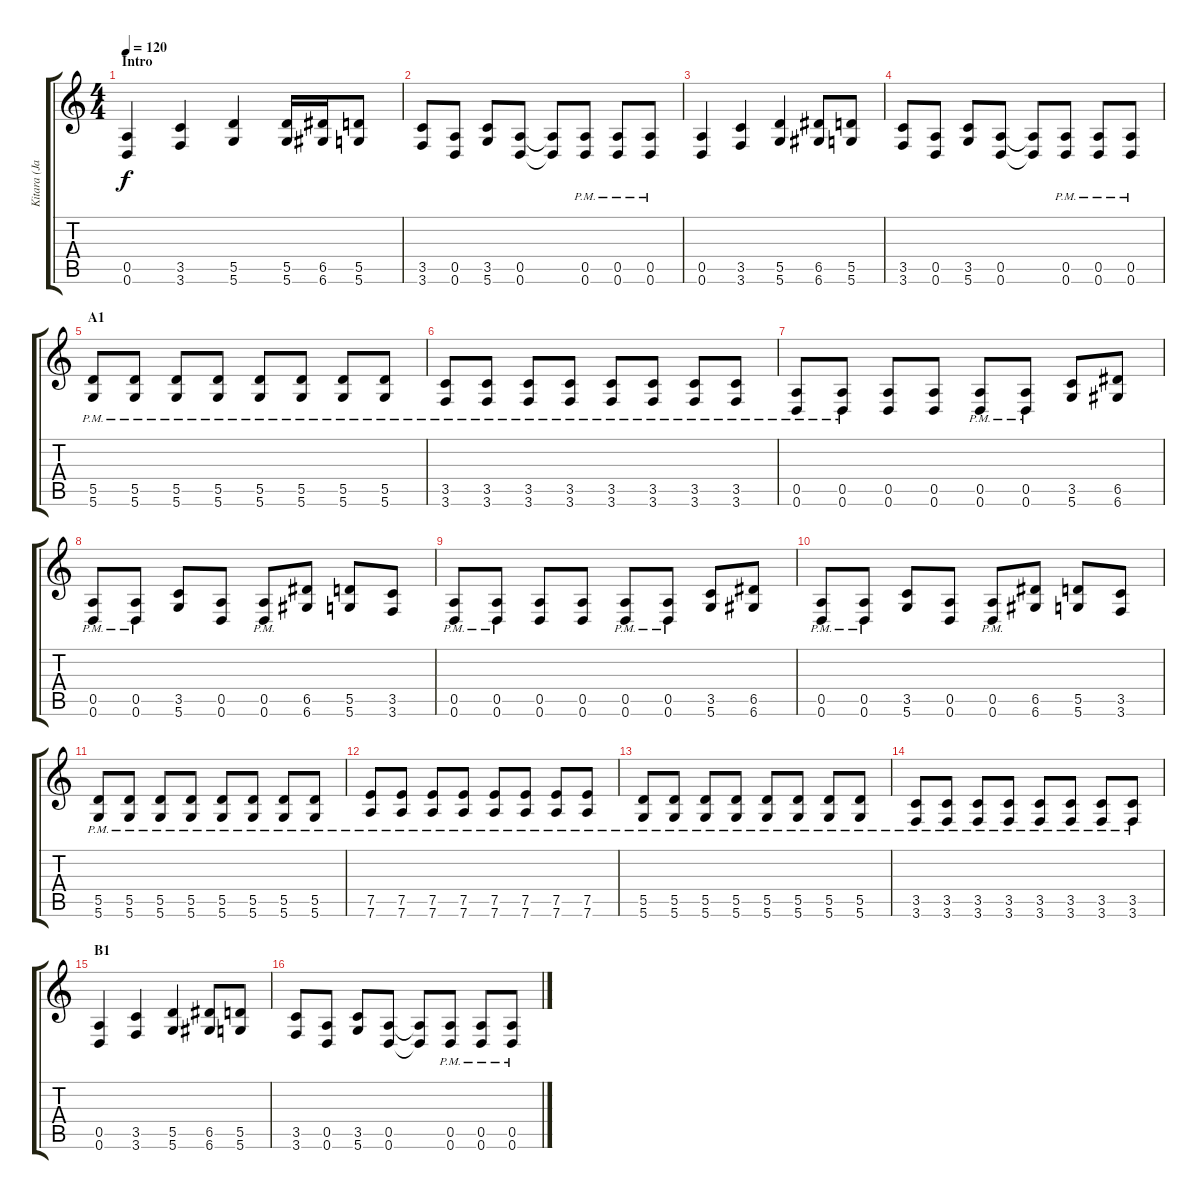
\track ("Kitara (Jarkko Petosalmi)" "Kitara (Ja") {instrument distortionguitar}
\staff {score tabs}
\tuning (E4 B3 G3 D3 A2 D2) {hide}
\ts (4 4)
\section ("" "Intro")
\tempo 120
\clef g2
\ks c
(0.5 0.6).4{dy f instrument distortionguitar} (3.5 3.6).4 (5.5 5.6).4 (5.5 5.6).16 (6.5 6.6).16 (5.5 5.6).8 |
(3.5 3.6).8 (0.5 0.6).8 (3.5 5.6).8 (0.5 0.6).8 (0.5{t} 0.6{t}).8 (0.5{pm} 0.6{pm}).8 (0.5{pm} 0.6{pm}).8 (0.5{pm} 0.6{pm}).8 |
(0.5 0.6).4 (3.5 3.6).4 (5.5 5.6).4 (6.5 6.6).8 (5.5 5.6).8 |
(3.5 3.6).8 (0.5 0.6).8 (3.5 5.6).8 (0.5 0.6).8 (0.5{t} 0.6{t}).8 (0.5{pm} 0.6{pm}).8 (0.5{pm} 0.6{pm}).8 (0.5{pm} 0.6{pm}).8 |
\section ("" "A1")
(5.5{pm} 5.6{pm}).8 (5.5{pm} 5.6{pm}).8 (5.5{pm} 5.6{pm}).8 (5.5{pm} 5.6{pm}).8 (5.5{pm} 5.6{pm}).8 (5.5{pm} 5.6{pm}).8 (5.5{pm} 5.6{pm}).8 (5.5{pm} 5.6{pm}).8 |
(3.5{pm} 3.6{pm}).8 (3.5{pm} 3.6{pm}).8 (3.5{pm} 3.6{pm}).8 (3.5{pm} 3.6{pm}).8 (3.5{pm} 3.6{pm}).8 (3.5{pm} 3.6{pm}).8 (3.5{pm} 3.6{pm}).8 (3.5{pm} 3.6{pm}).8 |
(0.5{pm} 0.6{pm}).8 (0.5{pm} 0.6{pm}).8 (0.5 0.6).8 (0.5 0.6).8 (0.5{pm} 0.6{pm}).8 (0.5{pm} 0.6{pm}).8 (3.5 5.6).8 (6.5 6.6).8 |
(0.5{pm} 0.6{pm}).8 (0.5{pm} 0.6{pm}).8 (3.5 5.6).8 (0.5 0.6).8 (0.5{pm} 0.6{pm}).8 (6.5 6.6).8 (5.5 5.6).8 (3.5 3.6).8 |
(0.5{pm} 0.6{pm}).8 (0.5{pm} 0.6{pm}).8 (0.5 0.6).8 (0.5 0.6).8 (0.5{pm} 0.6{pm}).8 (0.5{pm} 0.6{pm}).8 (3.5 5.6).8 (6.5 6.6).8 |
(0.5{pm} 0.6{pm}).8 (0.5{pm} 0.6{pm}).8 (3.5 5.6).8 (0.5 0.6).8 (0.5{pm} 0.6{pm}).8 (6.5 6.6).8 (5.5 5.6).8 (3.5 3.6).8 |
(5.5{pm} 5.6{pm}).8 (5.5{pm} 5.6{pm}).8 (5.5{pm} 5.6{pm}).8 (5.5{pm} 5.6{pm}).8 (5.5{pm} 5.6{pm}).8 (5.5{pm} 5.6{pm}).8 (5.5{pm} 5.6{pm}).8 (5.5{pm} 5.6{pm}).8 |
(7.5{pm} 7.6{pm}).8 (7.5{pm} 7.6{pm}).8 (7.5{pm} 7.6{pm}).8 (7.5{pm} 7.6{pm}).8 (7.5{pm} 7.6{pm}).8 (7.5{pm} 7.6{pm}).8 (7.5{pm} 7.6{pm}).8 (7.5{pm} 7.6{pm}).8 |
(5.5{pm} 5.6{pm}).8 (5.5{pm} 5.6{pm}).8 (5.5{pm} 5.6{pm}).8 (5.5{pm} 5.6{pm}).8 (5.5{pm} 5.6{pm}).8 (5.5{pm} 5.6{pm}).8 (5.5{pm} 5.6{pm}).8 (5.5{pm} 5.6{pm}).8 |
(3.5{pm} 3.6{pm}).8 (3.5{pm} 3.6{pm}).8 (3.5{pm} 3.6{pm}).8 (3.5{pm} 3.6{pm}).8 (3.5{pm} 3.6{pm}).8 (3.5{pm} 3.6{pm}).8 (3.5{pm} 3.6{pm}).8 (3.5{pm} 3.6{pm}).8 |
\section ("" "B1")
(0.5 0.6).4 (3.5 3.6).4 (5.5 5.6).4 (6.5 6.6).8 (5.5 5.6).8 |
(3.5 3.6).8 (0.5 0.6).8 (3.5 5.6).8 (0.5 0.6).8 (0.5{t} 0.6{t}).8 (0.5{pm} 0.6{pm}).8 (0.5{pm} 0.6{pm}).8 (0.5{pm} 0.6{pm}).8
